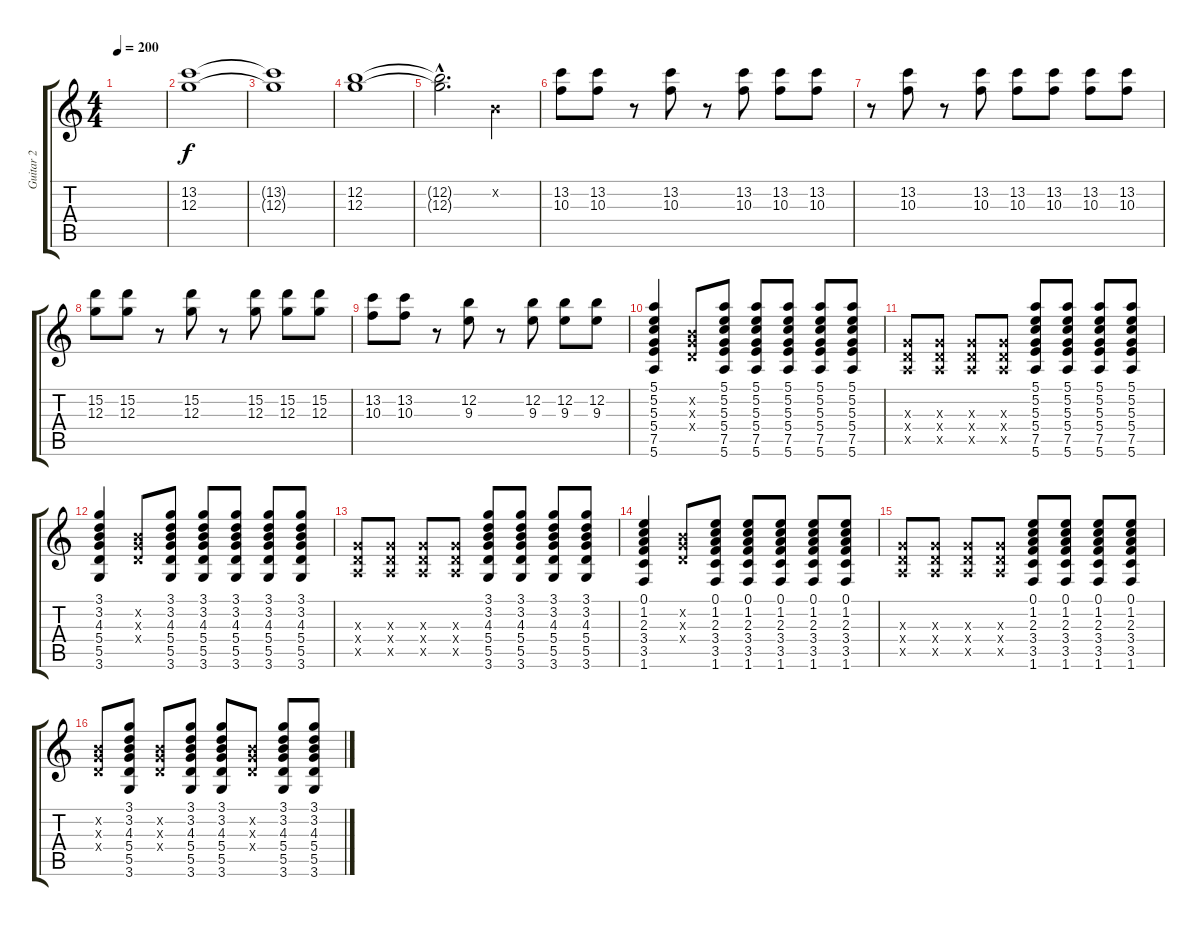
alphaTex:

\track ("Guitar 2" "Guitar 2") {instrument overdrivenguitar}
\staff {score tabs}
\tuning (E4 B3 G3 D3 A2 E2) {hide}
\ts (4 4)
\tempo 200
\clef g2
\ks c
|
(13.2 12.3).1 |
(13.2{t} 12.3{t}).1 |
(12.2 12.3).1 |
(12.2{hac t} 12.3{hac t}).2{d} 0.2{x}.4 |
(13.2 10.3).8 (13.2 10.3).8 r.8 (13.2 10.3).8 r.8 (13.2 10.3).8 (13.2 10.3).8 (13.2 10.3).8 |
r.8 (13.2 10.3).8 r.8 (13.2 10.3).8 (13.2 10.3).8 (13.2 10.3).8 (13.2 10.3).8 (13.2 10.3).8 |
(15.2 12.3).8 (15.2 12.3).8 r.8 (15.2 12.3).8 r.8 (15.2 12.3).8 (15.2 12.3).8 (15.2 12.3).8 |
(13.2 10.3).8 (13.2 10.3).8 r.8 (12.2 9.3).8 r.8 (12.2 9.3).8 (12.2 9.3).8 (12.2 9.3).8 |
(5.1 5.2 5.3 5.4 7.5 5.6).4 (0.2{x} 0.3{x} 0.4{x}).8 (5.1 5.2 5.3 5.4 7.5 5.6).8 (5.1 5.2 5.3 5.4 7.5 5.6).8 (5.1 5.2 5.3 5.4 7.5 5.6).8 (5.1 5.2 5.3 5.4 7.5 5.6).8 (5.1 5.2 5.3 5.4 7.5 5.6).8 |
(0.3{x} 0.4{x} 0.5{x}).8 (0.3{x} 0.4{x} 0.5{x}).8 (0.3{x} 0.4{x} 0.5{x}).8 (0.3{x} 0.4{x} 0.5{x}).8 (5.1 5.2 5.3 5.4 7.5 5.6).8 (5.1 5.2 5.3 5.4 7.5 5.6).8 (5.1 5.2 5.3 5.4 7.5 5.6).8 (5.1 5.2 5.3 5.4 7.5 5.6).8 |
(3.1 3.2 4.3 5.4 5.5 3.6).4 (0.2{x} 0.3{x} 0.4{x}).8 (3.1 3.2 4.3 5.4 5.5 3.6).8 (3.1 3.2 4.3 5.4 5.5 3.6).8 (3.1 3.2 4.3 5.4 5.5 3.6).8 (3.1 3.2 4.3 5.4 5.5 3.6).8 (3.1 3.2 4.3 5.4 5.5 3.6).8 |
(0.3{x} 0.4{x} 0.5{x}).8 (0.3{x} 0.4{x} 0.5{x}).8 (0.3{x} 0.4{x} 0.5{x}).8 (0.3{x} 0.4{x} 0.5{x}).8 (3.1 3.2 4.3 5.4 5.5 3.6).8 (3.1 3.2 4.3 5.4 5.5 3.6).8 (3.1 3.2 4.3 5.4 5.5 3.6).8 (3.1 3.2 4.3 5.4 5.5 3.6).8 |
(0.1 1.2 2.3 3.4 3.5 1.6).4 (0.2{x} 0.3{x} 0.4{x}).8 (0.1 1.2 2.3 3.4 3.5 1.6).8 (0.1 1.2 2.3 3.4 3.5 1.6).8 (0.1 1.2 2.3 3.4 3.5 1.6).8 (0.1 1.2 2.3 3.4 3.5 1.6).8 (0.1 1.2 2.3 3.4 3.5 1.6).8 |
(0.3{x} 0.4{x} 0.5{x}).8 (0.3{x} 0.4{x} 0.5{x}).8 (0.3{x} 0.4{x} 0.5{x}).8 (0.3{x} 0.4{x} 0.5{x}).8 (0.1 1.2 2.3 3.4 3.5 1.6).8 (0.1 1.2 2.3 3.4 3.5 1.6).8 (0.1 1.2 2.3 3.4 3.5 1.6).8 (0.1 1.2 2.3 3.4 3.5 1.6).8 |
(0.2{x} 0.3{x} 0.4{x}).8 (3.1 3.2 4.3 5.4 5.5 3.6).8 (0.2{x} 0.3{x} 0.4{x}).8 (3.1 3.2 4.3 5.4 5.5 3.6).8 (3.1 3.2 4.3 5.4 5.5 3.6).8 (0.2{x} 0.3{x} 0.4{x}).8 (3.1 3.2 4.3 5.4 5.5 3.6).8 (3.1 3.2 4.3 5.4 5.5 3.6).8
